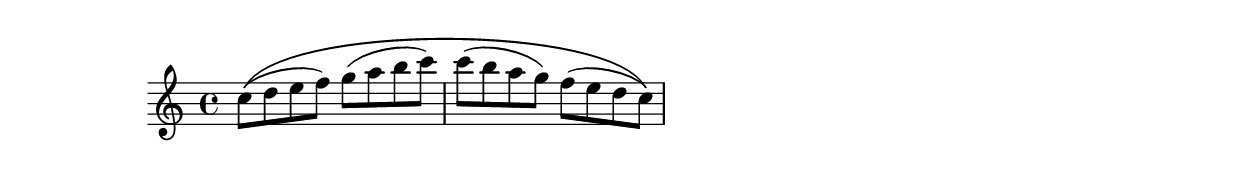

\version "2.4.0"
\header{
    texidoc="@code{PhrasingSlur}s go over normal slurs."
}

\layout { raggedright = ##t }

\relative c''{
    c8 \( (d e f) g ( a b c)
	  c ( b a g) f ( e d c)\)
}

